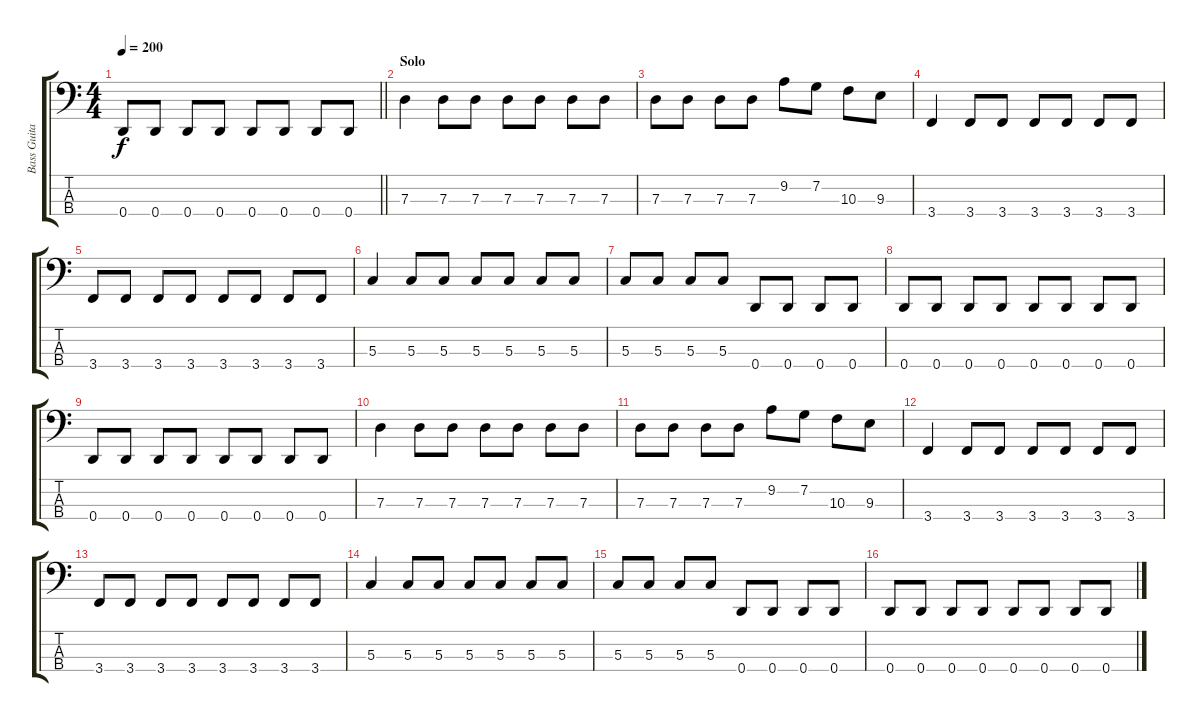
\track ("Bass Guitar (Jeanne Sagan)" "Bass Guita") {instrument electricbasspick}
\staff {score tabs}
\tuning (F2 C2 G1 D1) {hide}
\ts (4 4)
\tempo 200
\clef f4
\barLineRight lightlight
\ks c
0.4.8{dy f} 0.4.8 0.4.8 0.4.8 0.4.8 0.4.8 0.4.8 0.4.8 |
\section ("" "Solo")
7.3.4 7.3.8 7.3.8 7.3.8 7.3.8 7.3.8 7.3.8 |
7.3.8 7.3.8 7.3.8 7.3.8 9.2.8 7.2.8 10.3.8 9.3.8 |
3.4.4 3.4.8 3.4.8 3.4.8 3.4.8 3.4.8 3.4.8 |
3.4.8 3.4.8 3.4.8 3.4.8 3.4.8 3.4.8 3.4.8 3.4.8 |
5.3.4 5.3.8 5.3.8 5.3.8 5.3.8 5.3.8 5.3.8 |
5.3.8 5.3.8 5.3.8 5.3.8 0.4.8 0.4.8 0.4.8 0.4.8 |
0.4.8 0.4.8 0.4.8 0.4.8 0.4.8 0.4.8 0.4.8 0.4.8 |
0.4.8 0.4.8 0.4.8 0.4.8 0.4.8 0.4.8 0.4.8 0.4.8 |
7.3.4 7.3.8 7.3.8 7.3.8 7.3.8 7.3.8 7.3.8 |
7.3.8 7.3.8 7.3.8 7.3.8 9.2.8 7.2.8 10.3.8 9.3.8 |
3.4.4 3.4.8 3.4.8 3.4.8 3.4.8 3.4.8 3.4.8 |
3.4.8 3.4.8 3.4.8 3.4.8 3.4.8 3.4.8 3.4.8 3.4.8 |
5.3.4 5.3.8 5.3.8 5.3.8 5.3.8 5.3.8 5.3.8 |
5.3.8 5.3.8 5.3.8 5.3.8 0.4.8 0.4.8 0.4.8 0.4.8 |
0.4.8 0.4.8 0.4.8 0.4.8 0.4.8 0.4.8 0.4.8 0.4.8
